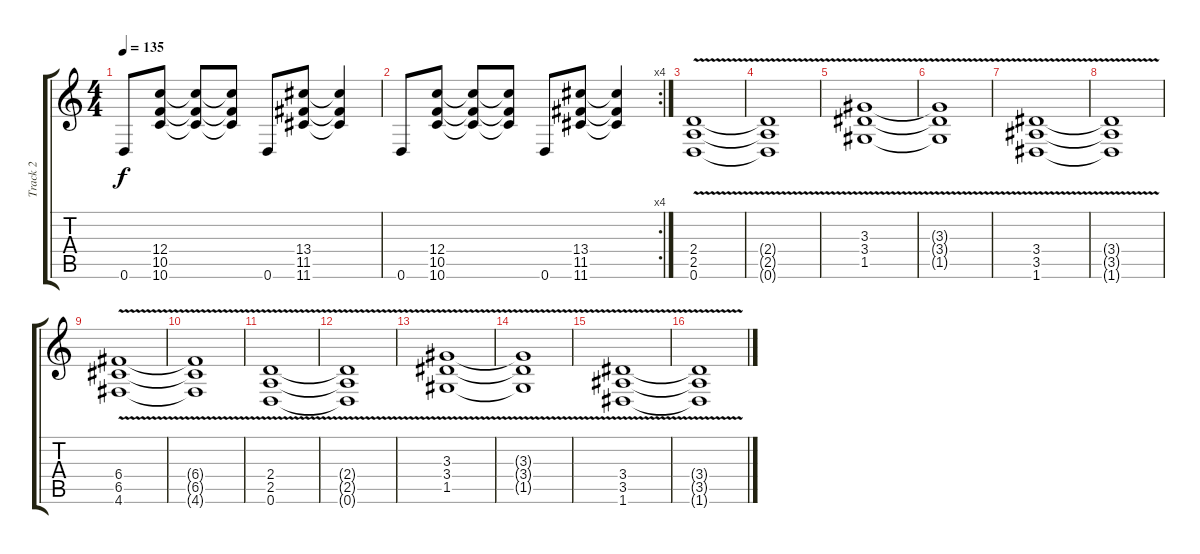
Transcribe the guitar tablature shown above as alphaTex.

\track ("Track 2" "Track 2") {instrument distortionguitar}
\staff {score tabs}
\tuning (D4 A3 F3 C3 G2 D2) {hide}
\ts (4 4)
\tempo 135
\clef g2
\ks c
0.6.8{dy f} (12.4 10.5 10.6).8 (12.4{t} 10.5{t} 10.6{t}).8 (12.4{t} 10.5{t} 10.6{t}).8 0.6.8 (13.4 11.5 11.6).8 (13.4{t} 11.5{t} 11.6{t}).4 |
\rc 4
0.6.8 (12.4 10.5 10.6).8 (12.4{t} 10.5{t} 10.6{t}).8 (12.4{t} 10.5{t} 10.6{t}).8 0.6.8 (13.4 11.5 11.6).8 (13.4{t} 11.5{t} 11.6{t}).4 |
(2.4{v} 2.5{v} 0.6{v}).1 |
(2.4{t} 2.5{t} 0.6{t}).1 |
(3.3{v} 3.4{v} 1.5{v}).1 |
(3.3{t} 3.4{t} 1.5{t}).1 |
(3.4{v} 3.5{v} 1.6{v}).1 |
(3.4{t} 3.5{t} 1.6{t}).1 |
(6.4{v} 6.5{v} 4.6{v}).1 |
(6.4{t} 6.5{t} 4.6{t}).1 |
(2.4{v} 2.5{v} 0.6{v}).1 |
(2.4{t} 2.5{t} 0.6{t}).1 |
(3.3{v} 3.4{v} 1.5{v}).1 |
(3.3{t} 3.4{t} 1.5{t}).1 |
(3.4{v} 3.5{v} 1.6{v}).1 |
(3.4{t} 3.5{t} 1.6{t}).1
